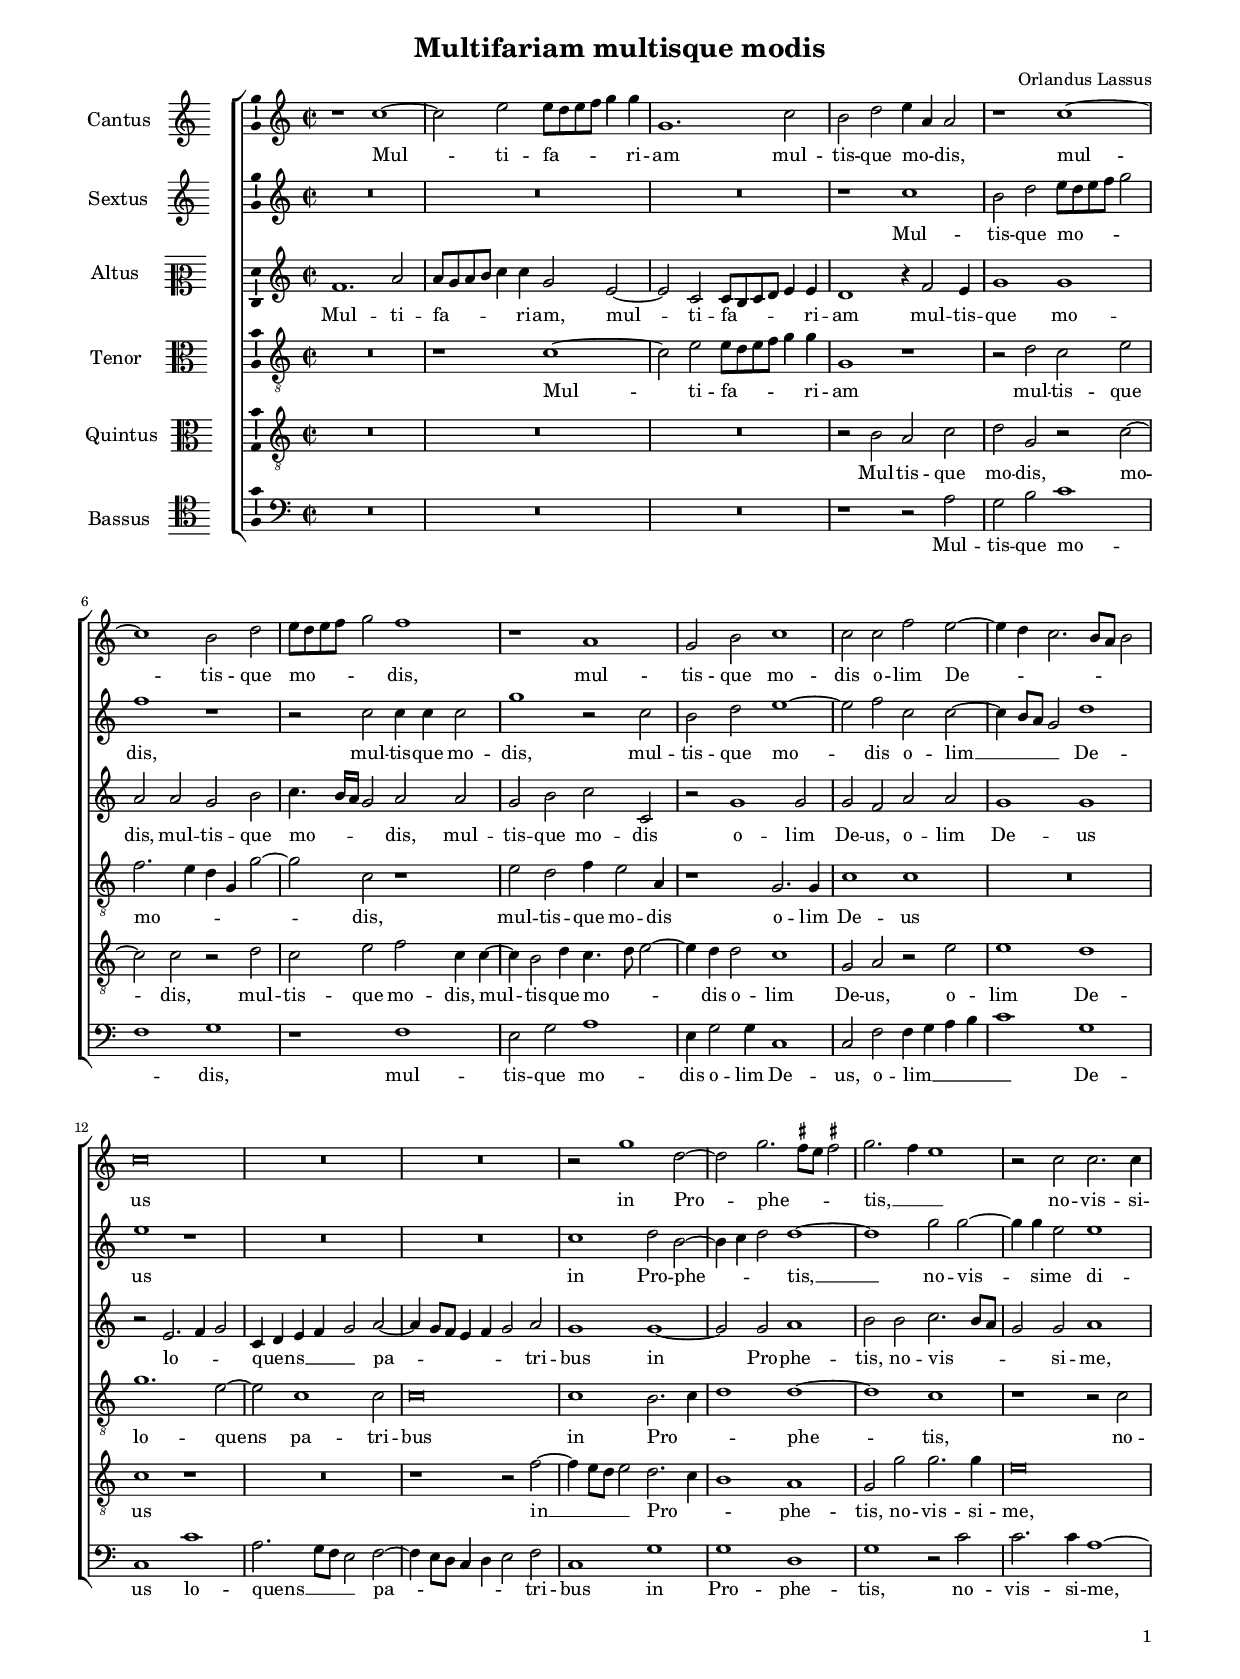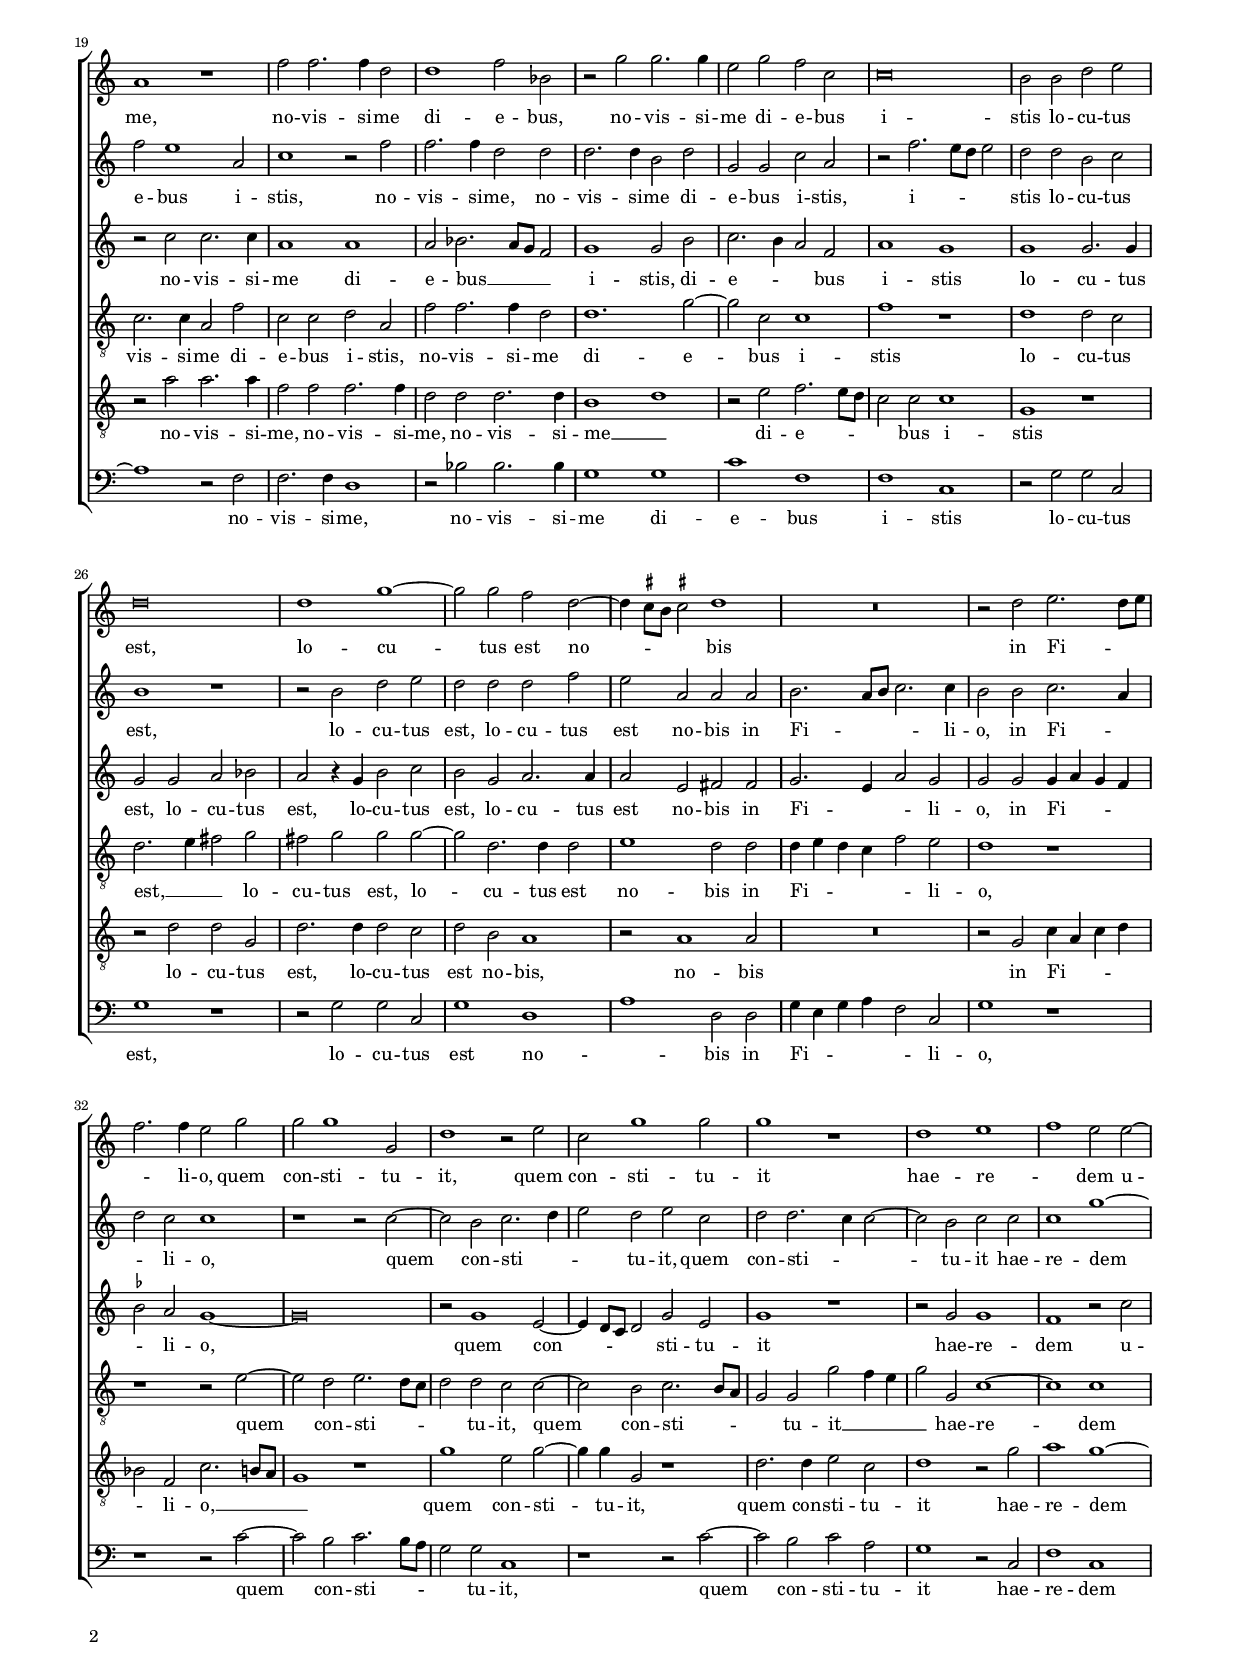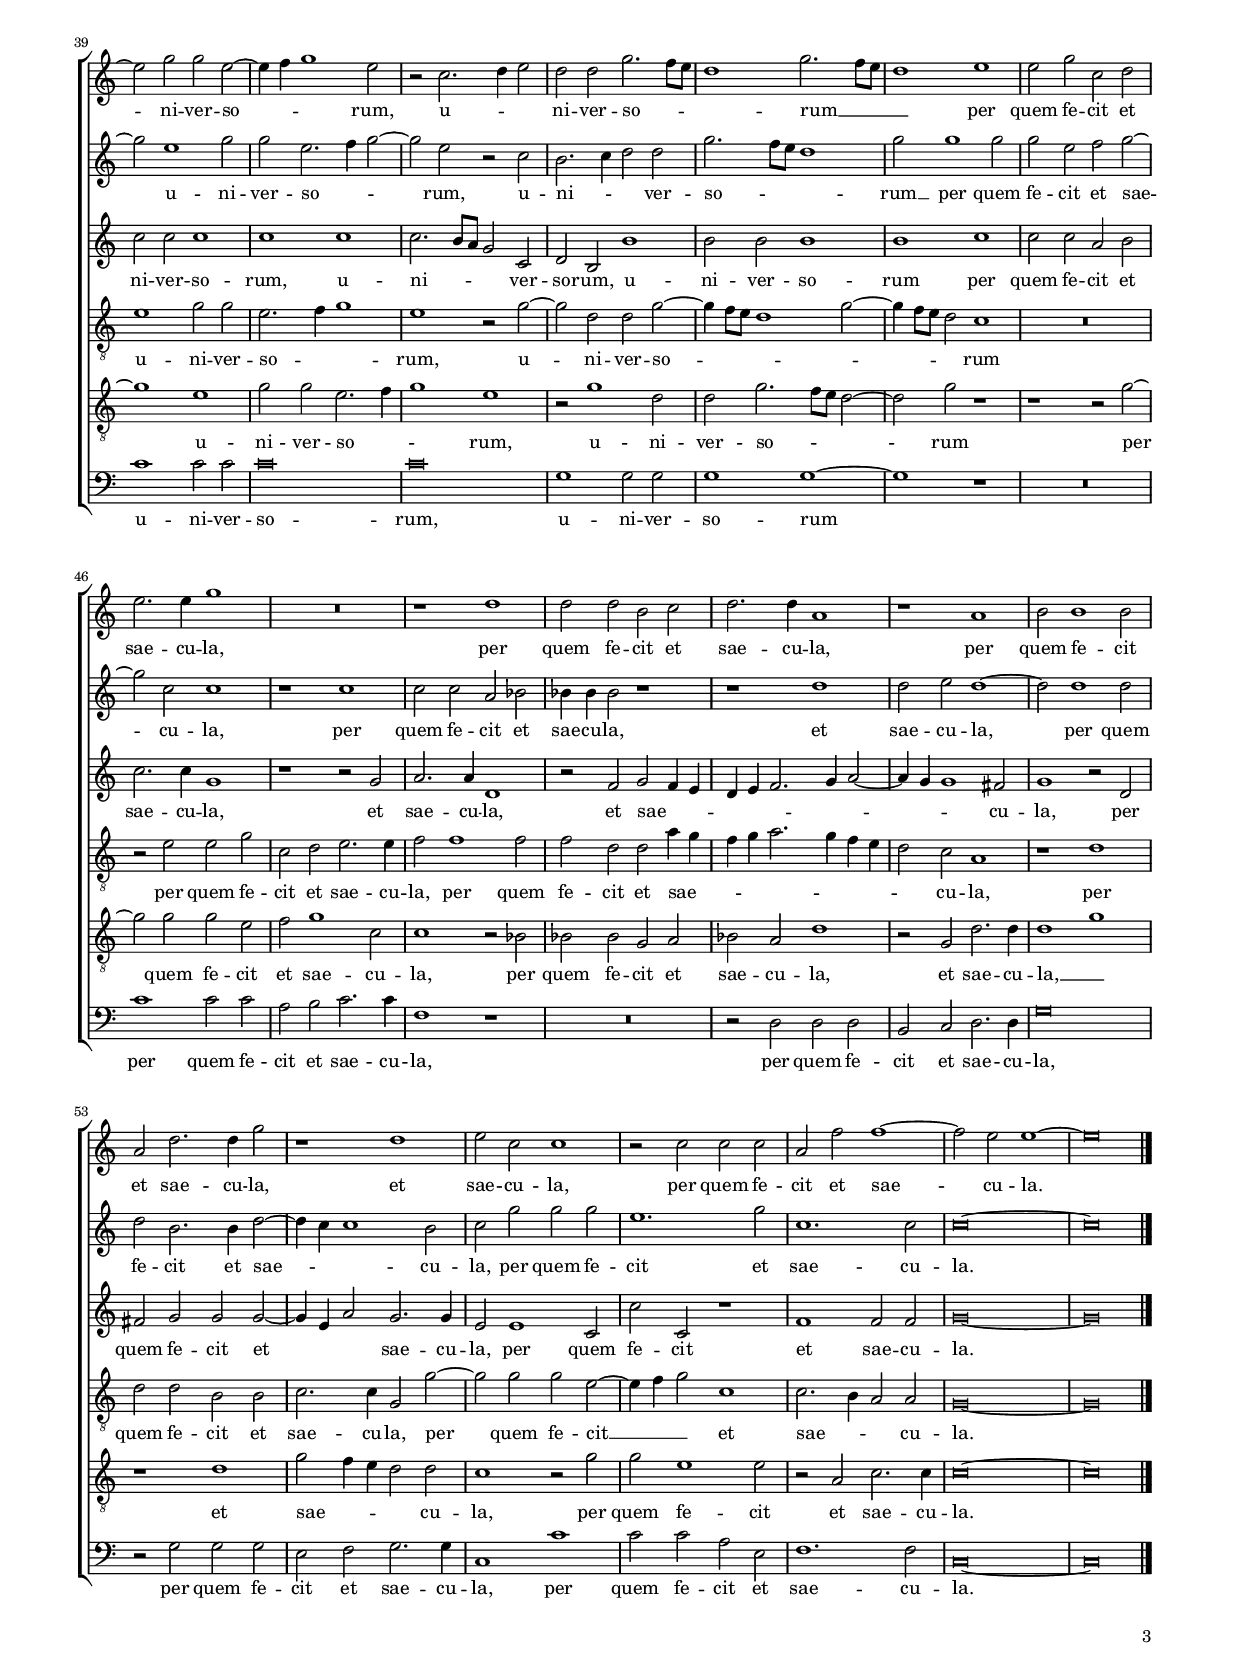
\header
{
  title="Multifariam multisque modis"
  composer="Orlandus Lassus"
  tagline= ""
}

\version "2.22.1"
\include "deutsch.ly"
#(set-global-staff-size 15)
#(ly:set-option 'point-and-click #f)

	
\paper
	{
    top-margin = 1.5 \cm
	bottom-margin = 0.9 \cm
	left-margin = 1.5 \cm
	right-margin = 1.5 \cm
	ragged-bottom = ##f
	ragged-last-bottom = ##t
	print-page-number = ##f
	score-system-spacing = #'((basic-distance . 17) (minimum-distance . 14) (padding . 5) (strechability . 250))
	system-system-spacing = #'((basic-distance . 17) (minimum-distance . 14) (padding . 5) (strechability . 250))
    oddFooterMarkup=\markup   \fill-line { "" \fromproperty #'page:page-number-string }
    evenFooterMarkup=\markup  \fill-line { \fromproperty #'page:page-number-string "" }
    last-bottom-spacing = #'((basic-distance . 12) (minimum-distance . 7) (padding . 4))
	system-system-spacing = #'((basic-distance . 17) (minimum-distance . 14) (padding . 5) (strechability . 250))
	systems-per-page = 3
	page-count = 3
%	min-systems-per-page = 3
	}

	
global = {
	\key c \major
	\time 2/2 \set Score.measureLength = #(ly:make-moment 2/1)
	\skip 1*2*59 \bar "|."
	}

	ficta = { \once \set suggestAccidentals = ##t }
	
	forget = #(define-music-function (music) (ly:music?) #{
		\accidentalStyle forget
		$music
		\accidentalStyle default
		#})
    
    m = \melisma
    me = \melismaEnd



incipitcantus = \markup { \score {
	{
	\set Staff.instrumentName = \markup { \fontsize #1 "Cantus" }
	\key c \major
	\clef violin
	s4 \bar ""
	}
	\layout  {
	raggedright = ##t
        indent = 1.6 \cm
	line-width = 2.3 \cm
	\context { \Staff \remove Time_signature_engraver }
	}} \hspace #1 }
	

incipitsextus = \markup { \score {
	{
	\set Staff.instrumentName = \markup { \fontsize #1 "Sextus" }
	\key c \major
	\clef violin
	s4 \bar ""
	}
	\layout  {
	raggedright = ##t
	indent = 1.6 \cm
	line-width = 2.3 \cm
	\context { \Staff \remove Time_signature_engraver }
	}} \hspace #1 }
      
      
incipitaltus = \markup { \score {
	{
	\set Staff.instrumentName = \markup { \fontsize #1 "Altus" }
	\key c \major
	\clef mezzosoprano
	s4 \bar ""
	}
	\layout  {
	raggedright = ##t
	indent = 1.6 \cm
	line-width = 2.3 \cm
	\context { \Staff \remove Time_signature_engraver }
	}} \hspace #1 }


incipittenor = \markup { \score {
	{
	\set Staff.instrumentName = \markup { \fontsize #1 "Tenor" }
	\key c \major
	\clef alto
	s4 \bar ""
	}
	\layout  {
	raggedright = ##t
	indent = 1.6 \cm
	line-width = 2.3 \cm
	\context { \Staff \remove Time_signature_engraver }
	}} \hspace #1 }
      
      
incipitquintus = \markup { \score {
	{
	\set Staff.instrumentName = \markup { \fontsize #1 "Quintus" }
	\key c \major
	\clef alto
	s4 \bar ""
	}
	\layout  {
	raggedright = ##t
	indent = 1.6 \cm
	line-width = 2.3 \cm
	\context { \Staff \remove Time_signature_engraver }
	}} \hspace #1 }
      
      
incipitbassus = \markup { \score {
	{
	\set Staff.instrumentName = \markup { \fontsize #1 "Bassus" }
	\key c \major
	\clef tenor
	s4 \bar ""
	}
	\layout  {
	raggedright = ##t
	indent = 1.6 \cm
	line-width = 2.3 \cm
	\context { \Staff \remove Time_signature_engraver }
	}} \hspace #1 }


cantus =  \relative c''
	{
	r1 c~
	c2 e e8 \m d e f g4 \me g
	g,1. c2
	h2 d e4 \m a, \me a2
%5
	r1 c~ |
	c1 h2 d
	e8 \m d e f g2 \me f1
	r1 a,
	g2 h c1
%10
	c2 c f e~ |
	e4 \m d c2. h8 a h2 \me
	c\breve
	R\breve
	R\breve
%15
	r2 g'1 d2~ |
	d2 g2. \m \ficta fis8 e \ficta fis!2 \me
	g2. \m f4 e1 \me
	r2 c c2. c4
	a1 r
%20
	f'2 f2. f4 d2 |
	d1 f2 b,
	r2 g' g2. g4
	e2 g f c
	c\breve
%25
	h2 h d e |
	d\breve
	d1 g~
	g2 g f d~
	d4 \m \ficta cis8 h \ficta cis!2 \me d1
%30
	R\breve |
	r2 d e2. \m d8 e
	f2. \me f4 e2 g
	g2 g1 g,2
	d'1 r2 e
%35
	c2 g'1 g2 |
	g1 r
	d1 e \m
	f1 \me e2 e~
	e2 g g e~
%40
	e4 \m f g1 \me e2 |
	r2 c2. \m d4 e2 \me
	d2 d g2. \m f8 e
	d1 \me g2. \m f8 e
	d1 \me e
%45
	e2 g c, d |
	e2. e4 g1
	R\breve
	r1 d
	d2 d h c
%50
	d2. d4 a1 |
	r1 a
	h2 h1 h2
	a2 d2. d4 g2
	r1 d
%55
	e2 c c1 |
	r2 c c c
	a2 f' f1~
	f2 e e1~
	e\breve |
	}
	

sextus = \relative c''
	{
	R\breve
	R\breve
	R\breve
	r1 c
%5
	h2 d e8 \m d e f g2 \me |
	f1 r
	r2 c c4 c c2
	g'1 r2 c,
	h2 d e1~
%10
	e2 f c c~ |
	c4 \m h8 a g2 \me d'1
	e1 r
	R\breve
	R\breve
%15
	c1 d2 h~ |
	h4 \m c d2 \me d1~
	d1 g2 g~
	g4 g e2 e1
	f2 e1 a,2
%20
	c1 r2 f |
	f2. f4 d2 d
	d2. d4 h2 d
	g,2 g c a
	r2 f'2. \m e8 d e2 \me
%25
	d2 d h c |
	h1 r
	r2 h d e
	d2 d d f
	e2 a, a a
%30
	h2. \m a8 h c2. \me c4 |
	h2 h c2. \m a4
	d2 \me c c1
	r1 r2 c~
	c2 h c2. \m d4
%35
	e2 \me d e c |
	d2 d2. \m c4 c2~
	c2 \me h c c
	c1 g'~
	g2 e1 g2
%40
	g2 e2. \m f4 g2~ |
	g2 \me e r c
	h2. \m c4 d2 \me d
	g2. \m f8 e d1 \me
	g2 g1 g2
%45
	g2 e f g~ |
	g2 c, c1
	r1 c
	c2 c a b
	b4 b b2 r1
%50
	r1 d |
	d2 e d1~
	d2 d1 d2
	d2 h2. h4 d2~
	d4 \m c c1 \me h2
%55
	c2 g' g g |
	e1. g2
	c,1. c2
	c\breve~
	c\breve |
	}

altus =  \relative c'
        {
	f1. a2
	a8 \m g a h c4 \me c g2 e~
	e2 c c8 \m h c d e4 \me e
	d1 r4 f2 e4
%5
	g1 g |
	a2 a g h
	c4. \m h16 a g2 \me a a
	g2 h c c,
	r2 g'1 g2
%10
	g2 f a a |
	g1 g
	r2 e2. \m f4  g2 \me
	c,4 \m d e f g2 \me a~
	a4 \m g8 f e4 f g2 \me a
%15
	g1 g~ |
	g2 g a1
	h2 h c2. \m h8 a
	g2 \me g a1
	r2 c c2. c4
%20
	a1 a |
	a2 b2. \m a8 g f2 \me
	g1 g2 h
	c2. \m h4 a2 \me f
	a1 g
%25
	g1 g2. g4 |
	g2 g a b
	a2 r4 g h2 c
	h2 g a2. a4
	a2 e fis fis
%30
	g2. \m e4 a2 \me g |
	g2 g g4 \m a g f
	\ficta b2 \me a g1~
	g\breve
	r2 g1 e2~
%35
	e4 \m d8 c d2 \me g e |
	g1 r
	r2 g g1
	f1 r2 c'
	c2 c c1
%40
	c1 c |
	c2. \m h8 a g2 \me c,
	d2 h h'1
	h2 h h1
	h1 c
%45
	c2 c a h |
	c2. c4 g1
	r1 r2 g
	a2. a4 d,1
	r2 f g \m f4 e
%50
	d4 e f2. g4 a2~ |
	a4 g g1 \me fis2
	g1 r2 d
	fis2 g g g~
	g4 \m e a2 \me g2. g4
%55
	e2 e1 c2 |
	c'2 c, r1
	f1 f2 f
	g\breve~
	g\breve |
	}


tenor =  \relative c'
	{
	R\breve
	r1 c~
	c2 e e8 \m d e f g4 \me g
	g,1 r
%5
	r2 d' c e |
	f2. \m e4 d g, g'2~
	g2 \me c, r1
	e2 d f4 e2 a,4
	r1 g2. g4
%10
	c1 c |
	R\breve
	g'1. e2~
	e2 c1 c2
	c\breve
%15
	c1 h2. \m c4 |
	d1 \me d~
	d1 c
	r1 r2 c
	c2. c4 a2 f'
%20
	c2 c d a |
	f'2 f2. f4 d2
	d1. g2~
	g2 c, c1
	f1 r
%25
	d1 d2 c |
	d2. \m e4 fis2 \me g
	fis2 g g g~
	g2 d2. d4 d2
	e1 d2 d
%30
	d4 \m e d c f2 \me e |
	d1 r
	r1 r2 e~
	e2 d e2. \m d8 c
	d2 \me d c c~
%35
	c2 h c2. \m h8 a |
	g2 \me g g'2 \m f4 e
	g2 \me g, c1~
	c1 c
	e1 g2 g
%40
	e2. \m f4 g1 \me |
	e1 r2 g~
	g2 d d g~
	g4 \m f8 e d1 g2~
	g4 f8 e d2 \me c1
%45
	R\breve |
	r2 e e g
	c,2 d e2. e4
	f2 f1 f2
	f2 d d a'4 \m g
%50
	f4 g a2. g4 f e |
	d2 \me c a1
	r1 d
	d2 d h h
	c2. c4 g2 g'~
%55
	g2 g g e~ |
	e4 \m f g2 \me c,1
	c2. \m h4 a2 \me a
	g\breve~
	g\breve |
	}

	
quintus  =  \relative c'
	{
	R\breve
	R\breve
	R\breve
	r2 h a c
%5
	d2 g, r c~ |
	c2 c r d
	c2 e f c4 c~
	c4 h2 d4 c4. \m d8 e2~
	e4 \me d d2 c1
%10
	g2 a r e' |
	e1 d
	c1 r
	R\breve
	r1 r2 f~
%15
	f4 \m e8 d e2 \me d2. \m c4 |
	h1 \me a
	g2 g' g2. g4
	e\breve
	r2 a a2. a4
%20
	f2 f f2. f4 |
	d2 d d2. d4
	h1 \m d \me
	r2 e f2. \m e8 d
	c2 \me c c1
%25
	g1 r |
	r2 d' d g,
	d'2. d4 d2 c
	d2 h a1
	r2 a1 a2
%30
	R\breve |
	r2 g c4 \m a c d
	b2 \me f c'2. \m h8 a
	g1 \me r
	g'1 e2 g~
%35
	g4 g g,2 r1 |
	d'2. d4 e2 c
	d1 r2 g
	a1 g~
	g1 e
%40
	g2 g e2. \m f4 |
	g1 \me e
	r2 g1 d2
	d2 g2. \m f8 e d2~
	d2 \me g r1
%45
	r1 r2 g~ |
	g2 g g e
	f2 g1 c,2
	c1 r2 b
	b2 b g a
%50
	b2 a d1 |
	r2 g, d'2. d4
	d1 \m g \me
	r1 d
	g2 \m f4 e d2 \me d
%55
	c1 r2 g' |
	g2 e1 e2
	r2 a, c2. c4
	c\breve~
	c\breve |
	}


bassus  =  \relative c
	{
	R\breve
	R\breve
	R\breve
	r1 r2 a'
%5
	g2 h c1 \m |
	f,1 \me g
	r1 f
	e2 g a1
	e4 g2 g4 c,1
%10
	c2 f f4 \m g a h |
	c1 \me g
	c,1 c'
	a2. \m g8 f e2 \me f~
	f4 \m e8 d c4 d e2 \me f
%15
	c1 g' |
	g1 d
	g1 r2 c
	c2. c4 a1~
	a1 r2 f
%20
	f2. f4 d1 |
	r2 b' b2. b4
	g1 g
	c1 f,
	f1 c
%25
	r2 g' g c, |
	g'1 r
	r2 g g c,
	g'1 d \m
	a'1 \me d,2 d
%30
	g4 \m e g a f2 \me c |
	g'1 r
	r1 r2 c~
	c2 h c2. \m h8 a
	g2 \me g c,1
%35
	r1 r2 c'~ |
	c2 h c a
	g1 r2 c,
	f1 c
	c'1 c2 c
%40
	c\breve |
	c\breve
	g1 g2 g
	g1 g~
	g1 r
%45
	R\breve |
	c1 c2 c
	a2 h c2. c4
	f,1 r
	R\breve
%50
	r2 d d d |
	h2 c d2. d4
	g\breve
	r2 g g g
	e2 f g2. g4
%55
	c,1 c' |
	c2 c a e
	f1. f2
	c\breve~
	c\breve |
	}
	
lyricscantus = \lyricmode {
	Mul -- ti -- fa -- ri -- am mul -- tis -- que mo -- dis,
	mul -- tis -- que mo -- dis,
	mul -- tis -- que mo -- dis
	o -- lim De -- us
	in Pro -- phe -- tis, __
	no -- vis -- si -- me,
	no -- vis -- si -- me di -- e -- bus,
	no -- vis -- si -- me di -- e -- bus i -- stis
	lo -- cu -- tus est,
	lo -- cu -- tus est no -- bis in Fi -- li -- o,
	quem con -- sti -- tu -- it,
	quem con -- sti -- tu -- it hae -- re -- dem u -- ni -- ver -- so -- rum,
	u -- ni -- ver -- so -- rum __
	per quem fe -- cit et sae -- cu -- la,
	per quem fe -- cit et sae -- cu -- la,
	per quem fe -- cit et sae -- cu -- la,
	et sae -- cu -- la,
	per quem fe -- cit et sae -- cu -- la.
	}

	
lyricssextus = \lyricmode {
	Mul -- tis -- que mo -- dis,
	mul -- tis -- que mo -- dis,
	mul -- tis -- que mo -- dis
	o -- lim __ De -- us
	in Pro -- phe -- tis, __
	no -- vis -- si -- me di -- e -- bus i -- stis,
	no -- vis -- si -- me,
	no -- vis -- si -- me di -- e -- bus i -- stis,
	i -- stis
	lo -- cu -- tus est,
	lo -- cu -- tus est,
	lo -- cu -- tus est no -- bis in Fi -- li -- o,
	in Fi -- li -- o,
	quem con -- sti -- tu -- it,
	quem con -- sti -- tu -- it hae -- re -- dem u -- ni -- ver -- so -- rum,
	u -- ni -- ver -- so -- rum __
	per quem fe -- cit et sae -- cu -- la,
	per quem fe -- cit et sae -- cu -- la,
	et sae -- cu -- la,
	per quem fe -- cit et sae -- cu -- la,
	per quem fe -- cit et sae -- cu -- la.
	}
	
	
lyricsaltus = \lyricmode {
	Mul -- ti -- fa -- ri -- am,
	mul -- ti -- fa -- ri -- am mul -- tis -- que mo -- dis,
	mul -- tis -- que mo -- dis,
	mul -- tis -- que mo -- dis
	o -- lim De -- us,
	o -- lim De -- us
	lo -- quens __ pa -- tri -- bus in Pro -- phe -- tis,
	no -- vis -- si -- me,
	no -- vis -- si -- me di -- e -- bus __ i -- stis,
	di -- e -- bus i -- stis
	lo -- cu -- tus est,
	lo -- cu -- tus est,
	lo -- cu -- tus est,
	lo -- cu -- tus est no -- bis in Fi -- li -- o,
	in Fi -- li -- o,
	quem con -- sti -- tu -- it hae -- re -- dem u -- ni -- ver -- so -- rum,
	u -- ni -- ver -- so -- rum,
	u -- ni -- ver -- so -- rum
	per quem fe -- cit et sae -- cu -- la,
	et sae -- cu -- la,
	et sae -- cu -- la,
	per quem fe -- cit et sae -- cu -- la,
	per quem fe -- cit et sae -- cu -- la.
	}
	

lyricstenor = \lyricmode {
	Mul -- ti -- fa -- ri -- am mul -- tis -- que mo -- dis,
	mul -- tis -- que mo -- dis
	o -- lim De -- us lo -- quens pa -- tri -- bus in Pro -- phe -- tis,
	no -- vis -- si -- me di -- e -- bus i -- stis,
	no -- vis -- si -- me di -- e -- bus i -- stis
	lo -- cu -- tus est, __
	lo -- cu -- tus est,
	lo -- cu -- tus est no -- bis in Fi -- li -- o,
	quem con -- sti -- tu -- it,
	quem con -- sti -- tu -- it __ hae -- re -- dem u -- ni -- ver -- so -- rum,
	u -- ni -- ver -- so -- rum
	per quem fe -- cit et sae -- cu -- la,
	per quem fe -- cit et sae -- cu -- la,
	per quem fe -- cit et sae -- cu -- la,
	per quem fe -- cit __ et sae -- cu -- la.
	}

	
lyricsquintus = \lyricmode {
	Mul -- tis -- que mo -- dis,
	mo -- dis,
	mul -- tis -- que mo -- dis,
	mul -- tis -- que mo -- dis
	o -- lim De -- us,
	o -- lim De -- us
	in __ Pro -- phe -- tis,
	no -- vis -- si -- me,
	no -- vis -- si -- me,
	no -- vis -- si -- me,
	no -- vis -- si -- me __ di -- e -- bus i -- stis
	lo -- cu -- tus est,
	lo -- cu -- tus est no -- bis,
	no -- bis in Fi -- li -- o, __
	quem con -- sti -- tu -- it,
	quem con -- sti -- tu -- it hae -- re -- dem u -- ni -- ver -- so -- rum,
	u -- ni -- ver -- so -- rum
	per quem fe -- cit et sae -- cu -- la,
	per quem fe -- cit et sae -- cu -- la,
	et sae -- cu -- la, __
	et sae -- cu -- la,
	per quem fe -- cit et sae -- cu -- la.
	}
	
	
lyricsbassus = \lyricmode {
	Mul -- tis -- que mo -- dis,
	mul -- tis -- que mo -- dis
	o -- lim De -- us,
	o -- lim __ De -- us lo -- quens __ pa -- tri -- bus in Pro -- phe -- tis,
	no -- vis -- si -- me,
	no -- vis -- si -- me,
	no -- vis -- si -- me di -- e -- bus i -- stis
	lo -- cu -- tus est,
	lo -- cu -- tus est no -- bis in Fi -- li -- o,
	quem con -- sti -- tu -- it,
	quem con -- sti -- tu -- it hae -- re -- dem u -- ni -- ver -- so -- rum,
	u -- ni -- ver -- so -- rum
	per quem fe -- cit et sae -- cu -- la,
	per quem fe -- cit et sae -- cu -- la,
	per quem fe -- cit et sae -- cu -- la,
	per quem fe -- cit et sae -- cu -- la.
	}
	

\score
{  
    \transpose c c {
	\new ChoirStaff \with { \override StaffGrouper.staff-staff-spacing.basic-distance = #12 }
	<<
	
	\new Staff << \global
	\new Voice="v1" {
		\set Staff.instrumentName=\incipitcantus
		\set Staff.midiInstrument = "reed organ"
		\clef violin
		\cantus }
	\new Lyrics \lyricsto "v1" {\lyricscantus }
	>>
	
	
	\new Staff << \global
	\new Voice="v6" {
		\set Staff.instrumentName=\incipitsextus
		\set Staff.midiInstrument = "reed organ"
		\clef violin 
		\sextus}
	\new Lyrics \lyricsto "v6" {\lyricssextus }
	>>

	
	\new Staff << \global
	\new Voice="v2" {
		\set Staff.instrumentName=\incipitaltus
		\set Staff.midiInstrument = "reed organ"
		\clef violin 
		\altus}
	\new Lyrics \lyricsto "v2" {\lyricsaltus }
	>>

	
	\new Staff << \global
	\new Voice="v3" {
		\set Staff.instrumentName=\incipittenor
		\set Staff.midiInstrument = "reed organ"
		\clef "G_8"
		\tenor }
	\new Lyrics \lyricsto "v3" {\lyricstenor }
	>>
	
	
	\new Staff << \global
	\new Voice="v5" {
		\set Staff.instrumentName=\incipitquintus
		\set Staff.midiInstrument = "reed organ"
		\clef "G_8"
		\quintus}
	\new Lyrics \lyricsto "v5" {\lyricsquintus }
	>>
	
	
	\new Staff << \global
	\new Voice="v4" {
		\set Staff.instrumentName=\incipitbassus
		\set Staff.midiInstrument = "reed organ"
		\clef bass 
		\bassus }
	\new Lyrics \lyricsto "v4" {\lyricsbassus}
	>>
	
	>>
    } % transpose 
		
	\layout
	{
	indent = 2.6 \cm
%	\context { \Lyrics \override VerticalAxisGroup.nonstaff-relatedstaff-spacing.padding = #2 }
%	\context { \Lyrics \override LyricText.font-size = #1 }
  	\context { \Staff \consists "Ambitus_engraver" }
	\context { \Staff \override TimeSignature.break-visibility = #end-of-line-invisible }
	\context { \Score \override BarNumber.padding = #2 }
	\context { \Voice \override NoteHead.style = #'baroque }
	}
	
\midi
	{
    \tempo 2 = 90
	}
	
}


% EOF
